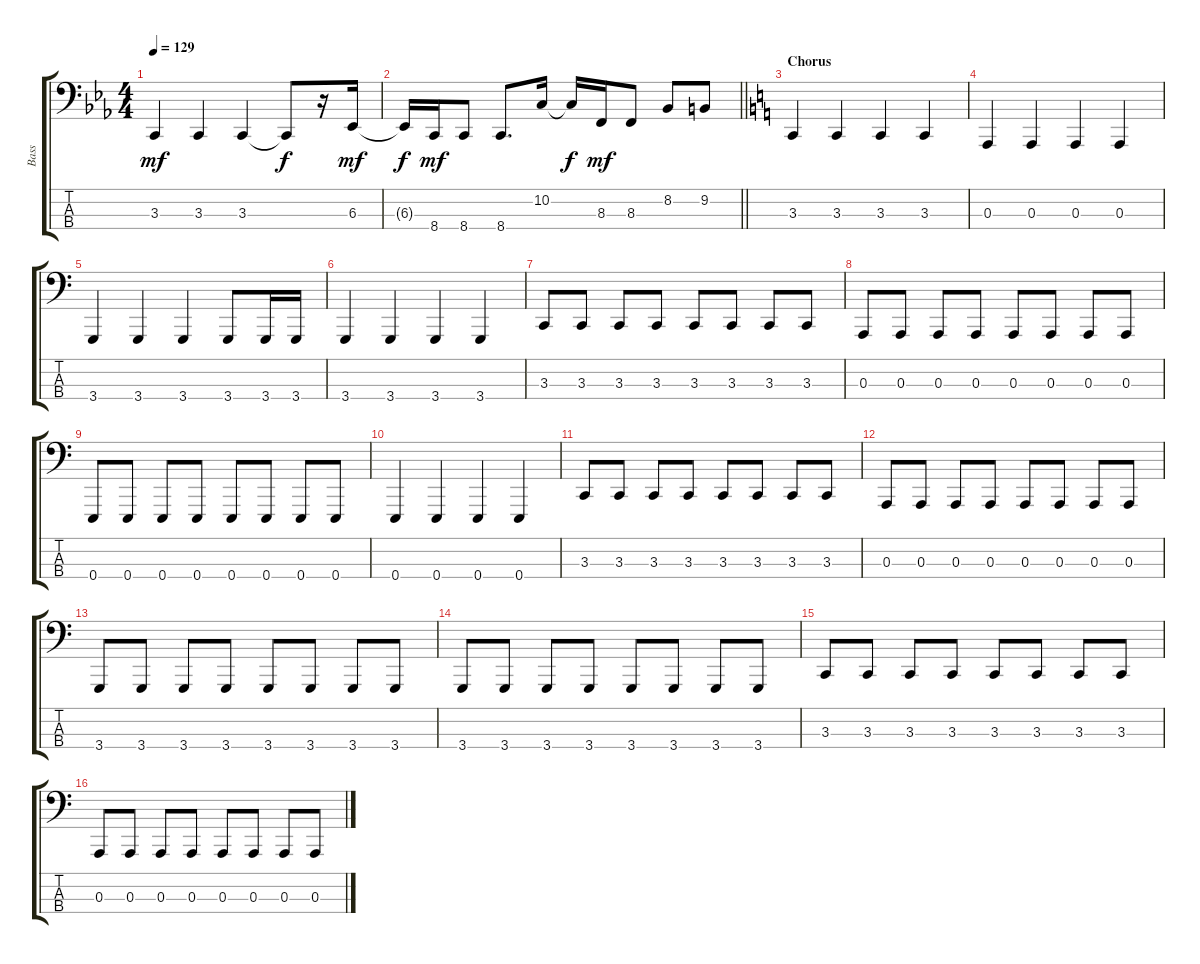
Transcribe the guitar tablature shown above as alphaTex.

\track ("Bass" "Bass") {instrument lead8bassandlead}
\staff {score tabs}
\tuning (G2 D2 A1 E1) {hide}
\ts (4 4)
\tempo 129
\clef f4
\ks eb
3.3.4{dy mf} 3.3.4 3.3.4 3.3{t}.8{dy f} r.16 6.3.16{dy mf} |
\barLineRight lightlight
6.3{t}.16{dy f} 8.4.16{dy mf} 8.4.8 8.4.8{d} 10.2.16 10.2{t}.16{dy f} 8.3.16{dy mf} 8.3.8 8.2.8 9.2.8 |
\section ("" "Chorus")
\ks c
3.3.4 3.3.4 3.3.4 3.3.4 |
0.3.4 0.3.4 0.3.4 0.3.4 |
3.4.4 3.4.4 3.4.4 3.4.8 3.4.16 3.4.16 |
3.4.4 3.4.4 3.4.4 3.4.4 |
3.3.8 3.3.8 3.3.8 3.3.8 3.3.8 3.3.8 3.3.8 3.3.8 |
0.3.8 0.3.8 0.3.8 0.3.8 0.3.8 0.3.8 0.3.8 0.3.8 |
0.4.8 0.4.8 0.4.8 0.4.8 0.4.8 0.4.8 0.4.8 0.4.8 |
0.4.4 0.4.4 0.4.4 0.4.4 |
3.3.8 3.3.8 3.3.8 3.3.8 3.3.8 3.3.8 3.3.8 3.3.8 |
0.3.8 0.3.8 0.3.8 0.3.8 0.3.8 0.3.8 0.3.8 0.3.8 |
3.4.8 3.4.8 3.4.8 3.4.8 3.4.8 3.4.8 3.4.8 3.4.8 |
3.4.8 3.4.8 3.4.8 3.4.8 3.4.8 3.4.8 3.4.8 3.4.8 |
3.3.8 3.3.8 3.3.8 3.3.8 3.3.8 3.3.8 3.3.8 3.3.8 |
0.3.8 0.3.8 0.3.8 0.3.8 0.3.8 0.3.8 0.3.8 0.3.8
